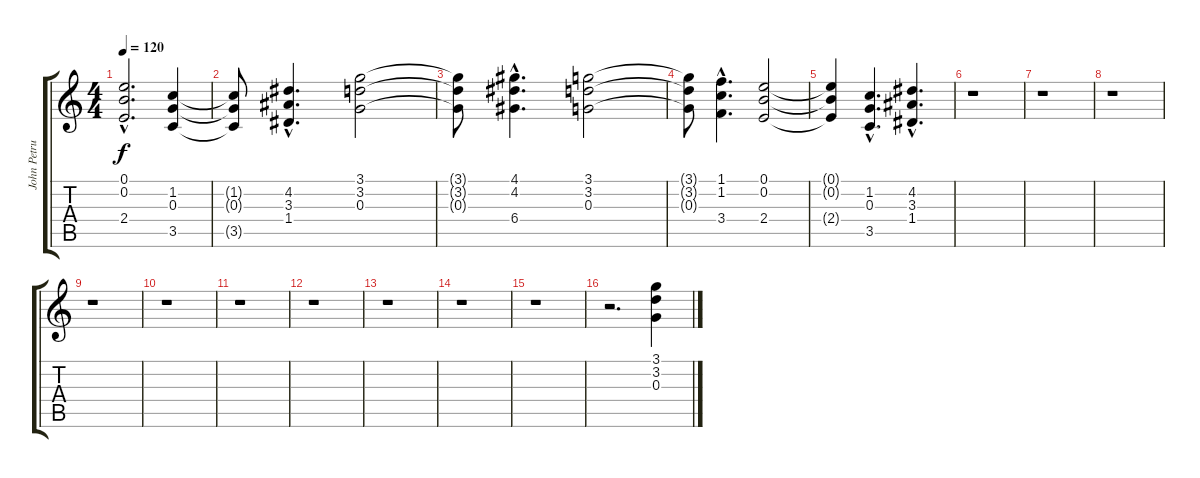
\track ("John Petrucci - Disto 2" "John Petru") {instrument distortionguitar}
\staff {score tabs}
\tuning (E4 B3 G3 D3 A2 E2) {hide}
\ts (4 4)
\tempo 120
\clef g2
\ks c
(0.1{hac} 0.2{hac} 2.4{hac}).2{d dy f} (1.2 0.3 3.5).4 |
(1.2{t} 0.3{t} 3.5{t}).8 (4.2{hac} 3.3{hac} 1.4{hac}).4{d} (3.1 3.2 0.3).2 |
(3.1{t} 3.2{t} 0.3{t}).8 (4.1{hac} 4.2{hac} 6.4{hac}).4{d} (3.1 3.2 0.3).2 |
(3.1{t} 3.2{t} 0.3{t}).8 (1.1{hac} 1.2{hac} 3.4{hac}).4{d} (0.1 0.2 2.4).2 |
(0.1{t} 0.2{t} 2.4{t}).4 (1.2{hac} 0.3{hac} 3.5{hac}).4{d} (4.2{hac} 3.3{hac} 1.4{hac}).4{d} |
r.1 |
r.1 |
r.1 |
r.1 |
r.1 |
r.1 |
r.1 |
r.1 |
r.1 |
r.1 |
r.2{d} (3.1 3.2 0.3).4{volume 8}
